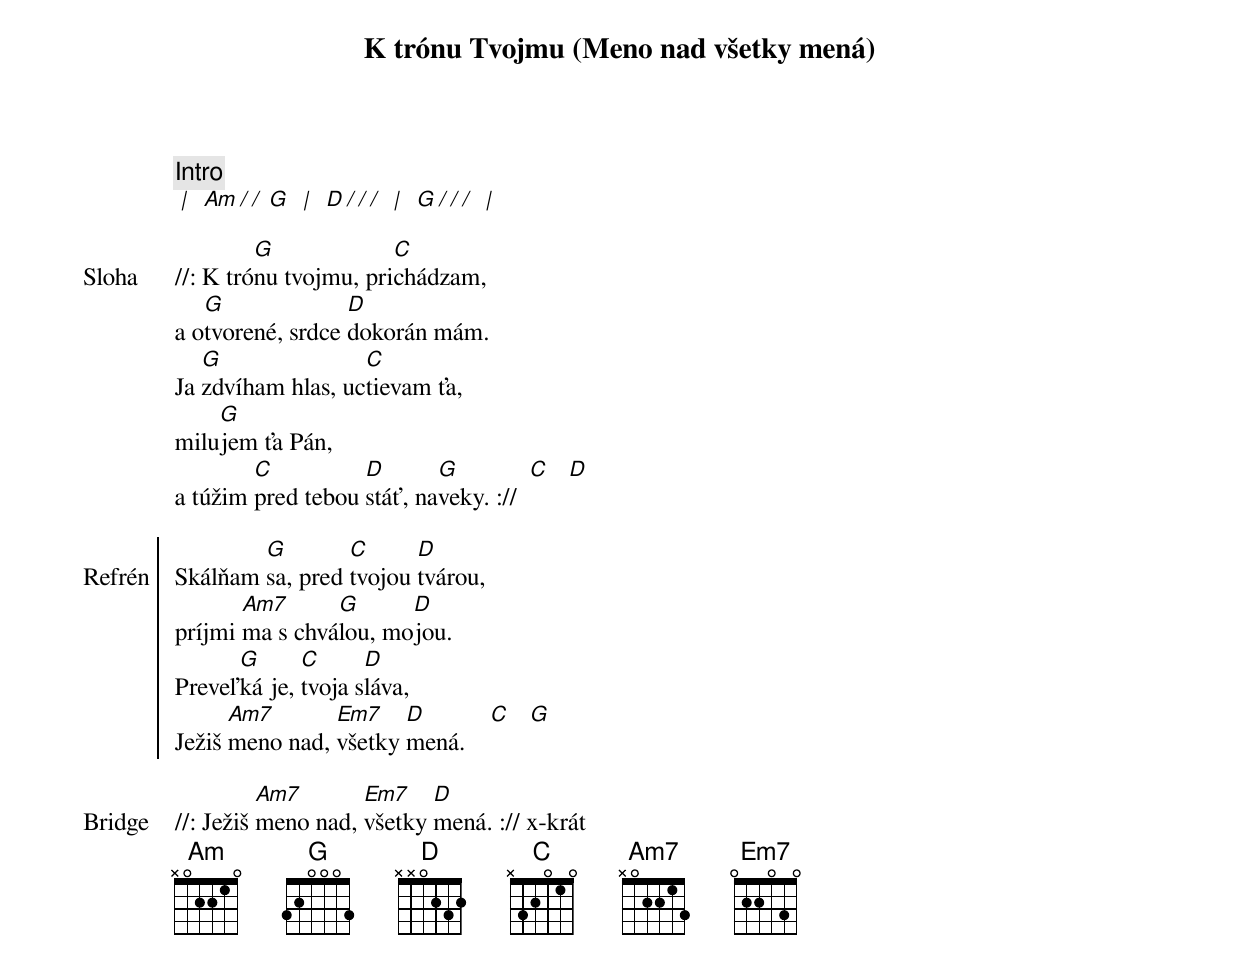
{title: K trónu Tvojmu (Meno nad všetky mená)}

{comment: Intro}
[* | ] [Am][*/ / ][G] [* | ] [D][*/ / /] [* | ] [G][*/ / /] [* | ]

{sov: Sloha}
//: K tró[G]nu tvojmu, pri[C]chádzam,
a o[G]tvorené, srdce [D]dokorán mám.
Ja [G]zdvíham hlas, uc[C]tievam ťa,
milu[G]jem ťa Pán,
a túžim [C]pred tebou [D]stáť, na[G]veky. ://  [C]   [D]
{eov}

{soc: Refrén}
Skálňam [G]sa, pred [C]tvojou [D]tvárou,
príjmi [Am7]ma s chvá[G]lou, mo[D]jou.
Preveľ[G]ká je, [C]tvoja s[D]láva,
Ježiš [Am7]meno nad, [Em7]všetky [D]mená.    [C]   [G]
{eoc}

{sob: Bridge}
//: Ježiš [Am7]meno nad, [Em7]všetky [D]mená. :// x-krát
{eob}
